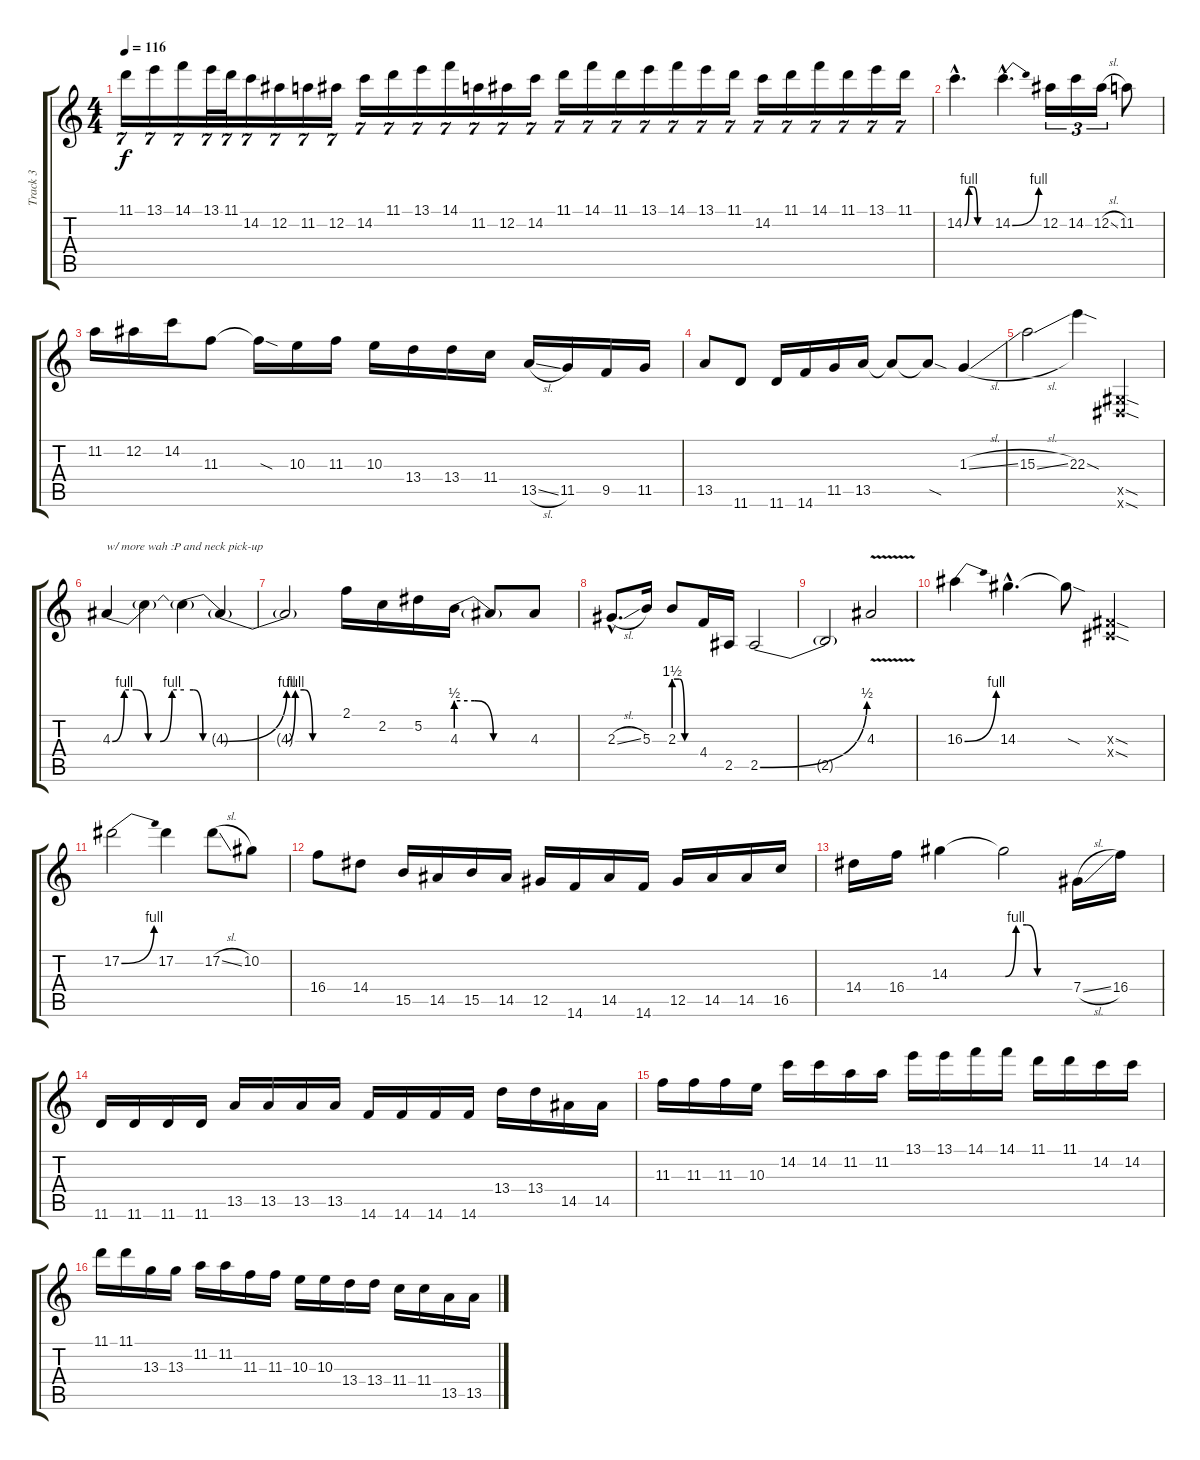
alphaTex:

\track ("Track 3" "Track 3") {instrument distortionguitar}
\staff {score tabs}
\tuning (Eb4 Bb3 Gb3 Db3 Ab2 Eb2) {hide}
\ts (4 4)
\tempo 116
\clef g2
\ks c
11.1.16{tu (7 4) dy f} 13.1.16{tu (7 4)} 14.1.16{tu (7 4)} 13.1.32{tu (7 4)} 11.1.32{tu (7 4)} 14.2.16{tu (7 4)} 12.2.16{tu (7 4)} 11.2.16{tu (7 4)} 12.2.16{tu (7 4)} 14.2.16{tu (7 4)} 11.1.16{tu (7 4)} 13.1.16{tu (7 4)} 14.1.16{tu (7 4)} 11.2.16{tu (7 4)} 12.2.16{tu (7 4)} 14.2.16{tu (7 4)} 11.1.16{tu (7 4)} 14.1.16{tu (7 4)} 11.1.16{tu (7 4)} 13.1.16{tu (7 4)} 14.1.16{tu (7 4)} 13.1.16{tu (7 4)} 11.1.16{tu (7 4)} 14.2.16{tu (7 4)} 11.1.16{tu (7 4)} 14.1.16{tu (7 4)} 11.1.16{tu (7 4)} 13.1.16{tu (7 4)} 11.1.16{tu (7 4)} |
14.2{be (custom 0 0 10 4 20 4 30 0 60 0) hac}.4{d} 14.2{be (bend 0 0 60 4) hac}.4{d} 12.2.16{tu (3 2)} 14.2.16{tu (3 2)} 12.2{sl}.16{tu (3 2)} 11.2.8 |
11.2.16 12.2.16 14.2.16 11.3.8 11.3{sod t}.16 10.3.16 11.3.16 10.3.16 13.4.16 13.4.16 11.4.16 13.5{sl}.16 11.5.16 9.5.16 11.5.16 |
13.5.8 11.6.8 11.6.16 14.6.16 11.5.16 13.5.16 13.5{t}.8 13.5{sod t}.8 1.3{sl}.4 |
15.3{sl}.2 22.3{sod}.4 (0.5{sod x} 0.6{sod x}).4 |
4.3{be (custom 0 0 10 4 20 4 30 0 40 0 50 4 60 4)}.4{txt "w/ more wah :P and neck pick-up"} 4.3{t}.4 4.3{be (custom 0 4 15 4 30 0 60 0) t}.4 4.3{be (bend 0 0 60 4) t}.4 |
4.3{be (custom 0 0 10 4 20 4 30 0 60 0) t}.2 2.1.16 2.2.16 5.2.16 4.3{be (custom 0 2 15 2 30 0 60 0)}.16 4.3{t}.8 4.3.8 |
2.3{sl hac}.8{d} 5.3.16 2.3{be (custom 0 6 15 6 30 0 60 0)}.8 4.4.16 2.5.16 2.5{be (bend 0 0 60 2)}.2 |
2.5{t}.2 4.3{v}.2 |
16.3{be (bend 0 0 60 4)}.4 14.3{hac}.4{d} 14.3{sod t}.8 (0.3{sod x} 0.4{sod x}).4 |
17.2{be (bend 0 0 60 4)}.2 17.2.4 17.2{sl}.8 10.2.8 |
16.4.8 14.4.8 15.5.16 14.5.16 15.5.16 14.5.16 12.5.16 14.6.16 14.5.16 14.6.16 12.5.16 14.5.16 14.5.16 16.5.16 |
14.4.16 16.4.16 14.3.4 14.3{be (custom 0 0 10 4 20 4 30 0 60 0) t}.2 7.4{sl}.16 16.4.16 |
11.6.16 11.6.16 11.6.16 11.6.16 13.5.16 13.5.16 13.5.16 13.5.16 14.6.16 14.6.16 14.6.16 14.6.16 13.4.16 13.4.16 14.5.16 14.5.16 |
11.3.16 11.3.16 11.3.16 10.3.16 14.2.16 14.2.16 11.2.16 11.2.16 13.1.16 13.1.16 14.1.16 14.1.16 11.1.16 11.1.16 14.2.16 14.2.16 |
11.1.16 11.1.16 13.3.16 13.3.16 11.2.16 11.2.16 11.3.16 11.3.16 10.3.16 10.3.16 13.4.16 13.4.16 11.4.16 11.4.16 13.5.16 13.5.16
